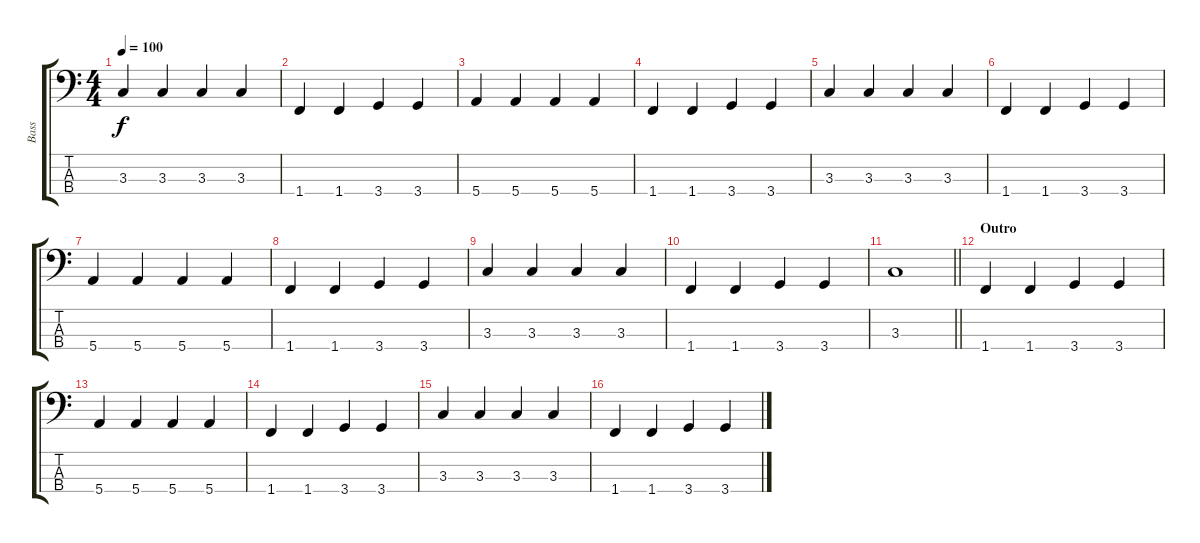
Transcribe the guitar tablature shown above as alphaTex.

\track ("Bass" "Bass") {instrument electricbassfinger}
\staff {score tabs}
\tuning (G2 D2 A1 E1) {hide}
\ts (4 4)
\tempo 100
\clef f4
\ks c
3.3.4{dy f} 3.3.4 3.3.4 3.3.4 |
1.4.4 1.4.4 3.4.4 3.4.4 |
5.4.4 5.4.4 5.4.4 5.4.4 |
1.4.4 1.4.4 3.4.4 3.4.4 |
3.3.4 3.3.4 3.3.4 3.3.4 |
1.4.4 1.4.4 3.4.4 3.4.4 |
5.4.4 5.4.4 5.4.4 5.4.4 |
1.4.4 1.4.4 3.4.4 3.4.4 |
3.3.4 3.3.4 3.3.4 3.3.4 |
1.4.4 1.4.4 3.4.4 3.4.4 |
\barLineRight lightlight
3.3.1 |
\section ("" "Outro")
1.4.4 1.4.4 3.4.4 3.4.4 |
5.4.4 5.4.4 5.4.4 5.4.4 |
1.4.4 1.4.4 3.4.4 3.4.4 |
3.3.4 3.3.4 3.3.4 3.3.4 |
1.4.4 1.4.4 3.4.4 3.4.4
